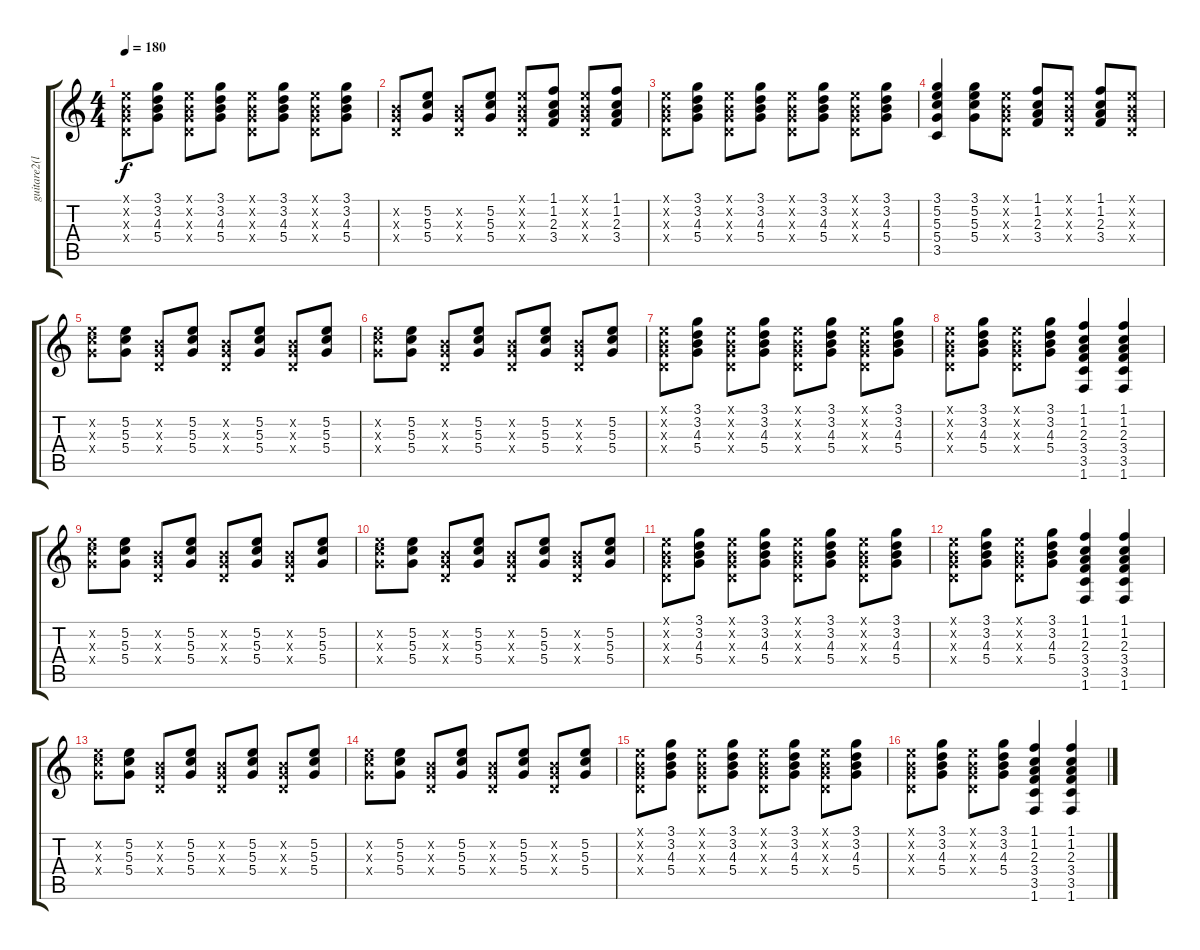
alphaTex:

\track ("guitare2(lint)" "guitare2(l") {instrument electricguitarclean}
\staff {score tabs}
\tuning (E4 B3 G3 D3 A2 E2) {hide}
\ts (4 4)
\tempo 180
\clef g2
\ks c
(0.1{x} 0.2{x} 0.3{x} 0.4{x}).8{dy f} (3.1 3.2 4.3 5.4).8 (0.1{x} 0.2{x} 0.3{x} 0.4{x}).8 (3.1 3.2 4.3 5.4).8 (0.1{x} 0.2{x} 0.3{x} 0.4{x}).8 (3.1 3.2 4.3 5.4).8 (0.1{x} 0.2{x} 0.3{x} 0.4{x}).8 (3.1 3.2 4.3 5.4).8 |
(0.2{x} 0.3{x} 0.4{x}).8 (5.2 5.3 5.4).8 (0.2{x} 0.3{x} 0.4{x}).8 (5.2 5.3 5.4).8 (0.1{x} 0.2{x} 0.3{x} 0.4{x}).8 (1.1 1.2 2.3 3.4).8 (0.1{x} 0.2{x} 0.3{x} 0.4{x}).8 (1.1 1.2 2.3 3.4).8 |
(0.1{x} 0.2{x} 0.3{x} 0.4{x}).8 (3.1 3.2 4.3 5.4).8 (0.1{x} 0.2{x} 0.3{x} 0.4{x}).8 (3.1 3.2 4.3 5.4).8 (0.1{x} 0.2{x} 0.3{x} 0.4{x}).8 (3.1 3.2 4.3 5.4).8 (0.1{x} 0.2{x} 0.3{x} 0.4{x}).8 (3.1 3.2 4.3 5.4).8 |
(3.1 5.2 5.3 5.4 3.5).4 (3.1 5.2 5.3 5.4).8 (0.1{x} 0.2{x} 0.3{x} 0.4{x}).8 (1.1 1.2 2.3 3.4).8 (0.1{x} 0.2{x} 0.3{x} 0.4{x}).8 (1.1 1.2 2.3 3.4).8 (0.1{x} 0.2{x} 0.3{x} 0.4{x}).8 |
(5.2{x} 5.3{x} 5.4{x}).8 (5.2 5.3 5.4).8 (0.2{x} 0.3{x} 0.4{x}).8 (5.2 5.3 5.4).8 (0.2{x} 0.3{x} 0.4{x}).8 (5.2 5.3 5.4).8 (0.2{x} 0.3{x} 0.4{x}).8 (5.2 5.3 5.4).8 |
(5.2{x} 5.3{x} 5.4{x}).8 (5.2 5.3 5.4).8 (0.2{x} 0.3{x} 0.4{x}).8 (5.2 5.3 5.4).8 (0.2{x} 0.3{x} 0.4{x}).8 (5.2 5.3 5.4).8 (0.2{x} 0.3{x} 0.4{x}).8 (5.2 5.3 5.4).8 |
(0.1{x} 0.2{x} 0.3{x} 0.4{x}).8 (3.1 3.2 4.3 5.4).8 (0.1{x} 0.2{x} 0.3{x} 0.4{x}).8 (3.1 3.2 4.3 5.4).8 (0.1{x} 0.2{x} 0.3{x} 0.4{x}).8 (3.1 3.2 4.3 5.4).8 (0.1{x} 0.2{x} 0.3{x} 0.4{x}).8 (3.1 3.2 4.3 5.4).8 |
(0.1{x} 0.2{x} 0.3{x} 0.4{x}).8 (3.1 3.2 4.3 5.4).8 (0.1{x} 0.2{x} 0.3{x} 0.4{x}).8 (3.1 3.2 4.3 5.4).8 (1.1 1.2 2.3 3.4 3.5 1.6).4 (1.1 1.2 2.3 3.4 3.5 1.6).4 |
(5.2{x} 5.3{x} 5.4{x}).8 (5.2 5.3 5.4).8 (0.2{x} 0.3{x} 0.4{x}).8 (5.2 5.3 5.4).8 (0.2{x} 0.3{x} 0.4{x}).8 (5.2 5.3 5.4).8 (0.2{x} 0.3{x} 0.4{x}).8 (5.2 5.3 5.4).8 |
(5.2{x} 5.3{x} 5.4{x}).8 (5.2 5.3 5.4).8 (0.2{x} 0.3{x} 0.4{x}).8 (5.2 5.3 5.4).8 (0.2{x} 0.3{x} 0.4{x}).8 (5.2 5.3 5.4).8 (0.2{x} 0.3{x} 0.4{x}).8 (5.2 5.3 5.4).8 |
(0.1{x} 0.2{x} 0.3{x} 0.4{x}).8 (3.1 3.2 4.3 5.4).8 (0.1{x} 0.2{x} 0.3{x} 0.4{x}).8 (3.1 3.2 4.3 5.4).8 (0.1{x} 0.2{x} 0.3{x} 0.4{x}).8 (3.1 3.2 4.3 5.4).8 (0.1{x} 0.2{x} 0.3{x} 0.4{x}).8 (3.1 3.2 4.3 5.4).8 |
(0.1{x} 0.2{x} 0.3{x} 0.4{x}).8 (3.1 3.2 4.3 5.4).8 (0.1{x} 0.2{x} 0.3{x} 0.4{x}).8 (3.1 3.2 4.3 5.4).8 (1.1 1.2 2.3 3.4 3.5 1.6).4 (1.1 1.2 2.3 3.4 3.5 1.6).4 |
(5.2{x} 5.3{x} 5.4{x}).8 (5.2 5.3 5.4).8 (0.2{x} 0.3{x} 0.4{x}).8 (5.2 5.3 5.4).8 (0.2{x} 0.3{x} 0.4{x}).8 (5.2 5.3 5.4).8 (0.2{x} 0.3{x} 0.4{x}).8 (5.2 5.3 5.4).8 |
(5.2{x} 5.3{x} 5.4{x}).8 (5.2 5.3 5.4).8 (0.2{x} 0.3{x} 0.4{x}).8 (5.2 5.3 5.4).8 (0.2{x} 0.3{x} 0.4{x}).8 (5.2 5.3 5.4).8 (0.2{x} 0.3{x} 0.4{x}).8 (5.2 5.3 5.4).8 |
(0.1{x} 0.2{x} 0.3{x} 0.4{x}).8 (3.1 3.2 4.3 5.4).8 (0.1{x} 0.2{x} 0.3{x} 0.4{x}).8 (3.1 3.2 4.3 5.4).8 (0.1{x} 0.2{x} 0.3{x} 0.4{x}).8 (3.1 3.2 4.3 5.4).8 (0.1{x} 0.2{x} 0.3{x} 0.4{x}).8 (3.1 3.2 4.3 5.4).8 |
(0.1{x} 0.2{x} 0.3{x} 0.4{x}).8 (3.1 3.2 4.3 5.4).8 (0.1{x} 0.2{x} 0.3{x} 0.4{x}).8 (3.1 3.2 4.3 5.4).8 (1.1 1.2 2.3 3.4 3.5 1.6).4 (1.1 1.2 2.3 3.4 3.5 1.6).4
